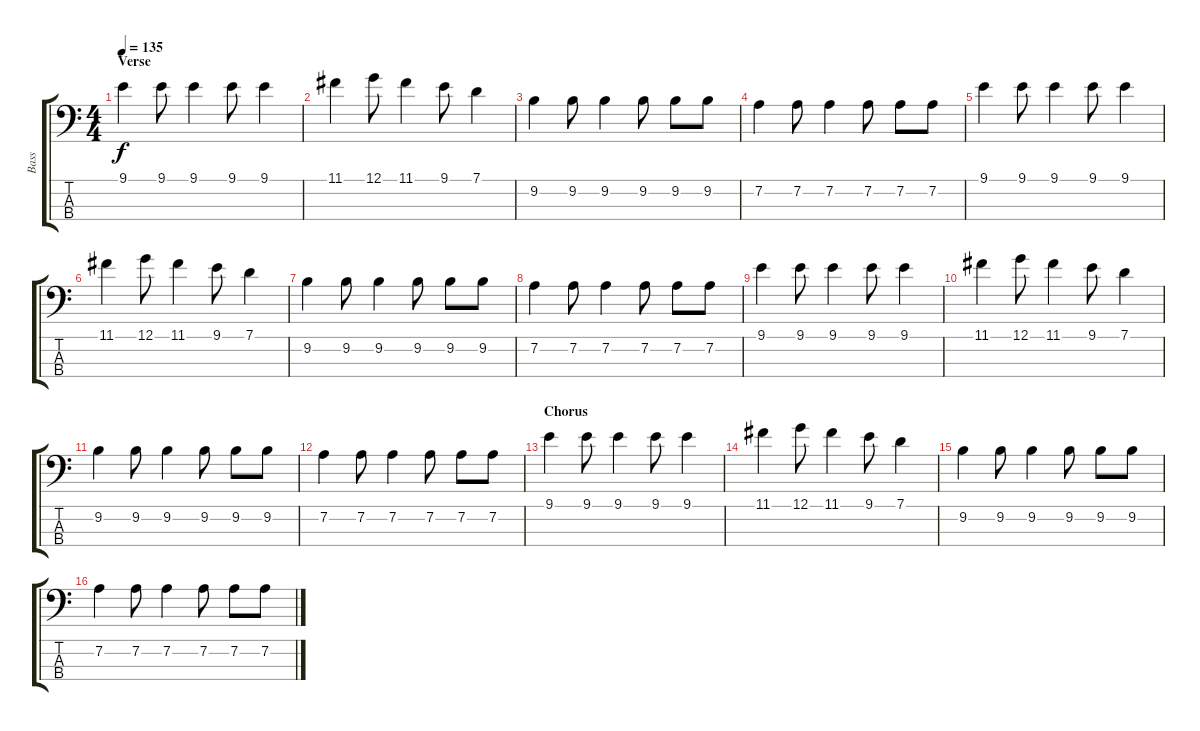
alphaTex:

\track ("Bass" "Bass") {instrument electricbasspick}
\staff {score tabs}
\tuning (G2 D2 A1 E1) {hide}
\ts (4 4)
\section ("" "Verse")
\tempo 135
\clef f4
\ks c
9.1.4{dy f} 9.1.8 9.1.4 9.1.8 9.1.4 |
11.1.4 12.1.8 11.1.4 9.1.8 7.1.4 |
9.2.4 9.2.8 9.2.4 9.2.8 9.2.8 9.2.8 |
7.2.4 7.2.8 7.2.4 7.2.8 7.2.8 7.2.8 |
9.1.4 9.1.8 9.1.4 9.1.8 9.1.4 |
11.1.4 12.1.8 11.1.4 9.1.8 7.1.4 |
9.2.4 9.2.8 9.2.4 9.2.8 9.2.8 9.2.8 |
7.2.4 7.2.8 7.2.4 7.2.8 7.2.8 7.2.8 |
9.1.4 9.1.8 9.1.4 9.1.8 9.1.4 |
11.1.4 12.1.8 11.1.4 9.1.8 7.1.4 |
9.2.4 9.2.8 9.2.4 9.2.8 9.2.8 9.2.8 |
7.2.4 7.2.8 7.2.4 7.2.8 7.2.8 7.2.8 |
\section ("" "Chorus")
9.1.4 9.1.8 9.1.4 9.1.8 9.1.4 |
11.1.4 12.1.8 11.1.4 9.1.8 7.1.4 |
9.2.4 9.2.8 9.2.4 9.2.8 9.2.8 9.2.8 |
7.2.4 7.2.8 7.2.4 7.2.8 7.2.8 7.2.8
